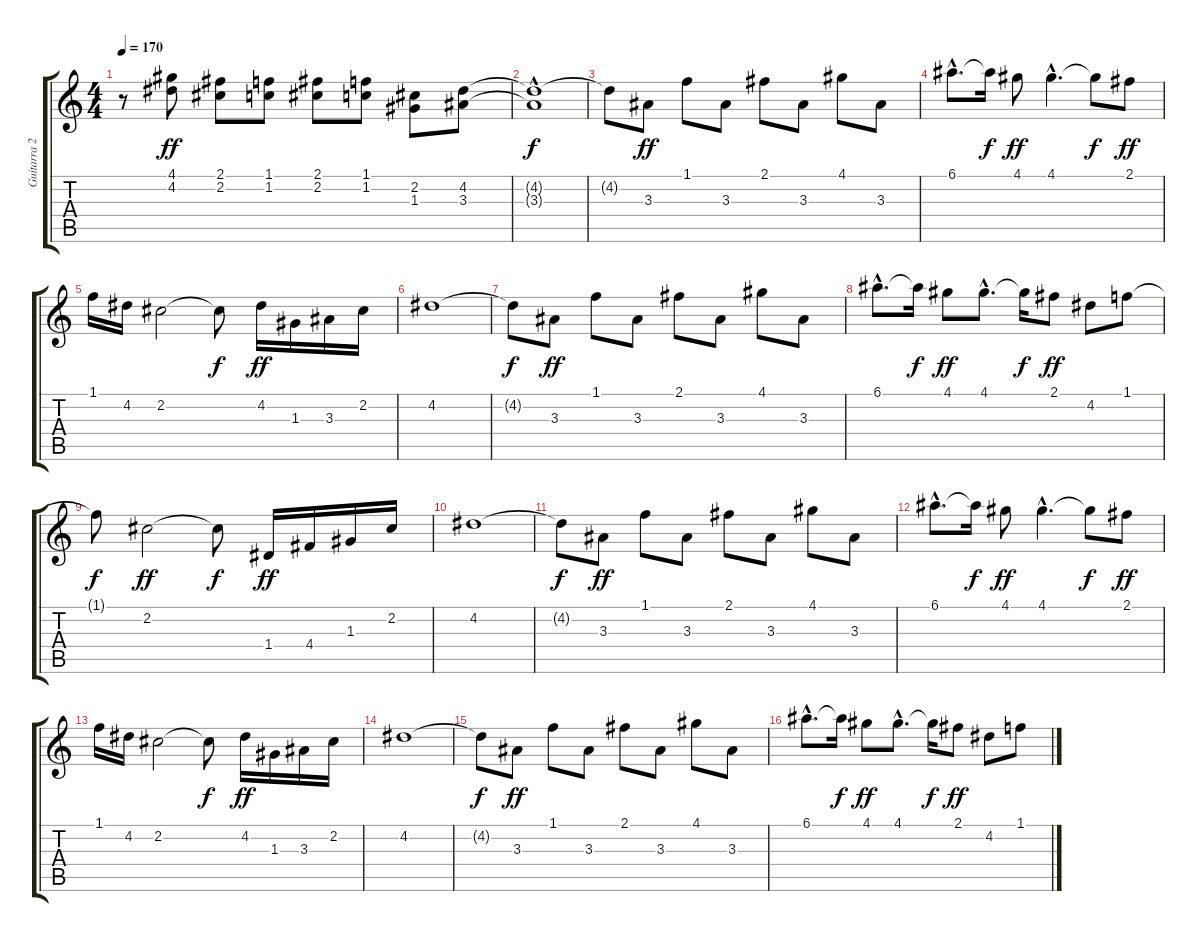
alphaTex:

\track ("Guitarra 2 (Rythm)" "Guitarra 2") {instrument distortionguitar}
\staff {score tabs}
\tuning (E4 B3 G3 D3 A2 E2) {hide}
\ts (4 4)
\tempo 170
\clef g2
\ks c
r.8{dy ff instrument distortionguitar} (4.1 4.2).8 (2.1 2.2).8 (1.1 1.2).8 (2.1 2.2).8 (1.1 1.2).8 (2.2 1.3).8 (4.2 3.3).8 |
(4.2{t} 3.3{hac t}).1{dy f} |
4.2{t}.8 3.3.8{dy ff} 1.1.8 3.3.8 2.1.8 3.3.8 4.1.8 3.3.8 |
6.1{hac}.8{d} 6.1{t}.16{dy f} 4.1.8{dy ff} 4.1{hac}.4{d} 4.1{t}.8{dy f} 2.1.8{dy ff} |
1.1.16 4.2.16 2.2.2 2.2{t}.8{dy f} 4.2.16{dy ff} 1.3.16 3.3.16 2.2.16 |
4.2.1 |
4.2{t}.8{dy f} 3.3.8{dy ff} 1.1.8 3.3.8 2.1.8 3.3.8 4.1.8 3.3.8 |
6.1{hac}.8{d} 6.1{t}.16{dy f} 4.1.8{dy ff} 4.1{hac}.8{d} 4.1{t}.16{dy f} 2.1.8{dy ff} 4.2.8 1.1.8 |
1.1{t}.8{dy f} 2.2.2{dy ff} 2.2{t}.8{dy f} 1.4.16{dy ff} 4.4.16 1.3.16 2.2.16 |
4.2.1 |
4.2{t}.8{dy f} 3.3.8{dy ff} 1.1.8 3.3.8 2.1.8 3.3.8 4.1.8 3.3.8 |
6.1{hac}.8{d} 6.1{t}.16{dy f} 4.1.8{dy ff} 4.1{hac}.4{d} 4.1{t}.8{dy f} 2.1.8{dy ff} |
1.1.16 4.2.16 2.2.2 2.2{t}.8{dy f} 4.2.16{dy ff} 1.3.16 3.3.16 2.2.16 |
4.2.1 |
4.2{t}.8{dy f} 3.3.8{dy ff} 1.1.8 3.3.8 2.1.8 3.3.8 4.1.8 3.3.8 |
6.1{hac}.8{d} 6.1{t}.16{dy f} 4.1.8{dy ff} 4.1{hac}.8{d} 4.1{t}.16{dy f} 2.1.8{dy ff} 4.2.8 1.1.8
